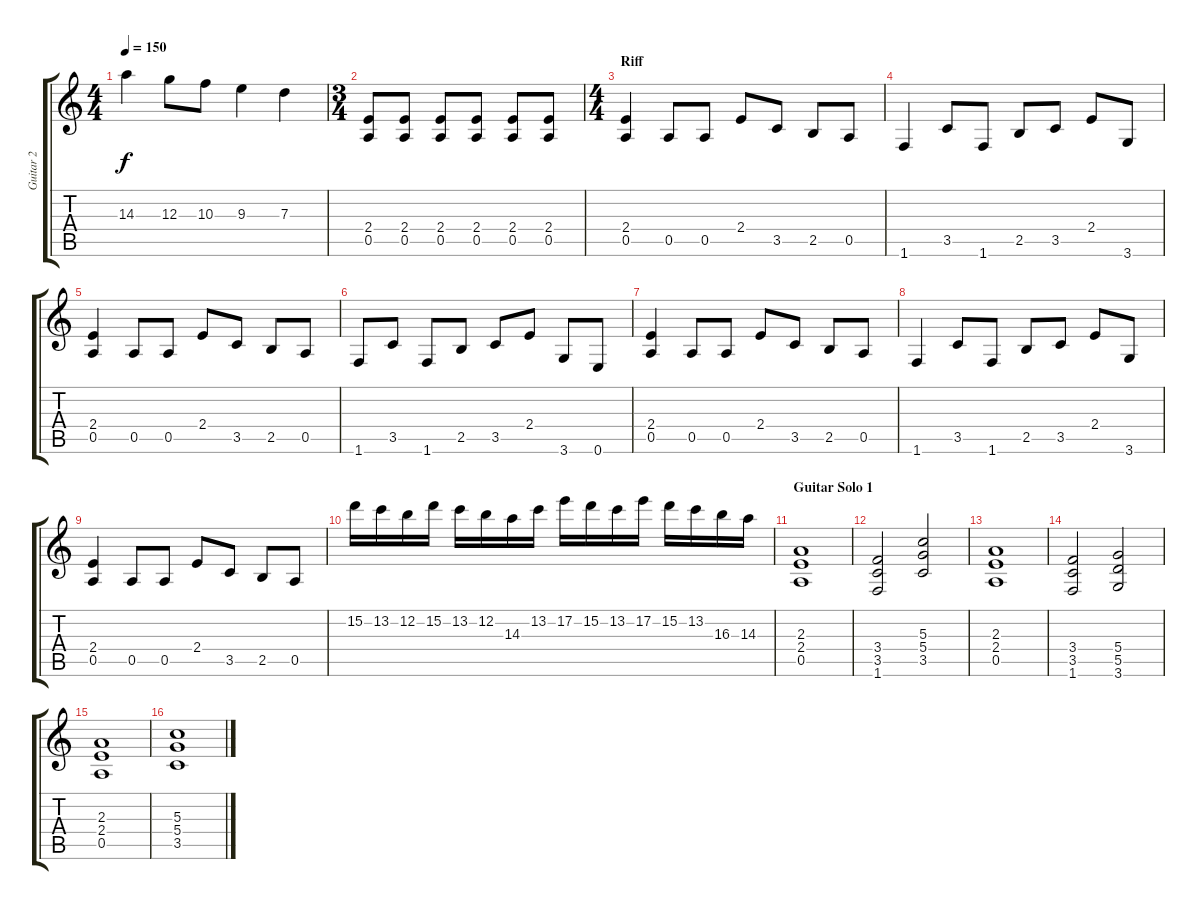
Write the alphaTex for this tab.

\track ("Guitar 2" "Guitar 2") {instrument distortionguitar}
\staff {score tabs}
\tuning (E4 B3 G3 D3 A2 E2) {hide}
\ts (4 4)
\tempo 150
\clef g2
\ks c
14.3.4{dy f} 12.3.8 10.3.8 9.3.4 7.3.4 |
\ts (3 4)
(2.4 0.5).8 (2.4 0.5).8 (2.4 0.5).8 (2.4 0.5).8 (2.4 0.5).8 (2.4 0.5).8 |
\ts (4 4)
\section ("" "Riff")
\ks aminor
(2.4 0.5).4 0.5.8 0.5.8 2.4.8 3.5.8 2.5.8 0.5.8 |
1.6.4 3.5.8 1.6.8 2.5.8 3.5.8 2.4.8 3.6.8 |
(2.4 0.5).4 0.5.8 0.5.8 2.4.8 3.5.8 2.5.8 0.5.8 |
1.6.8 3.5.8 1.6.8 2.5.8 3.5.8 2.4.8 3.6.8 0.6.8 |
(2.4 0.5).4 0.5.8 0.5.8 2.4.8 3.5.8 2.5.8 0.5.8 |
1.6.4 3.5.8 1.6.8 2.5.8 3.5.8 2.4.8 3.6.8 |
(2.4 0.5).4 0.5.8 0.5.8 2.4.8 3.5.8 2.5.8 0.5.8 |
15.2.16 13.2.16 12.2.16 15.2.16 13.2.16 12.2.16 14.3.16 13.2.16 17.2.16 15.2.16 13.2.16 17.2.16 15.2.16 13.2.16 16.3.16 14.3.16 |
\section ("" "Guitar Solo 1 ")
(2.3 2.4 0.5).1 |
(3.4 3.5 1.6).2 (5.3 5.4 3.5).2 |
(2.3 2.4 0.5).1 |
(3.4 3.5 1.6).2 (5.4 5.5 3.6).2 |
(2.3 2.4 0.5).1 |
(5.3 5.4 3.5).1
